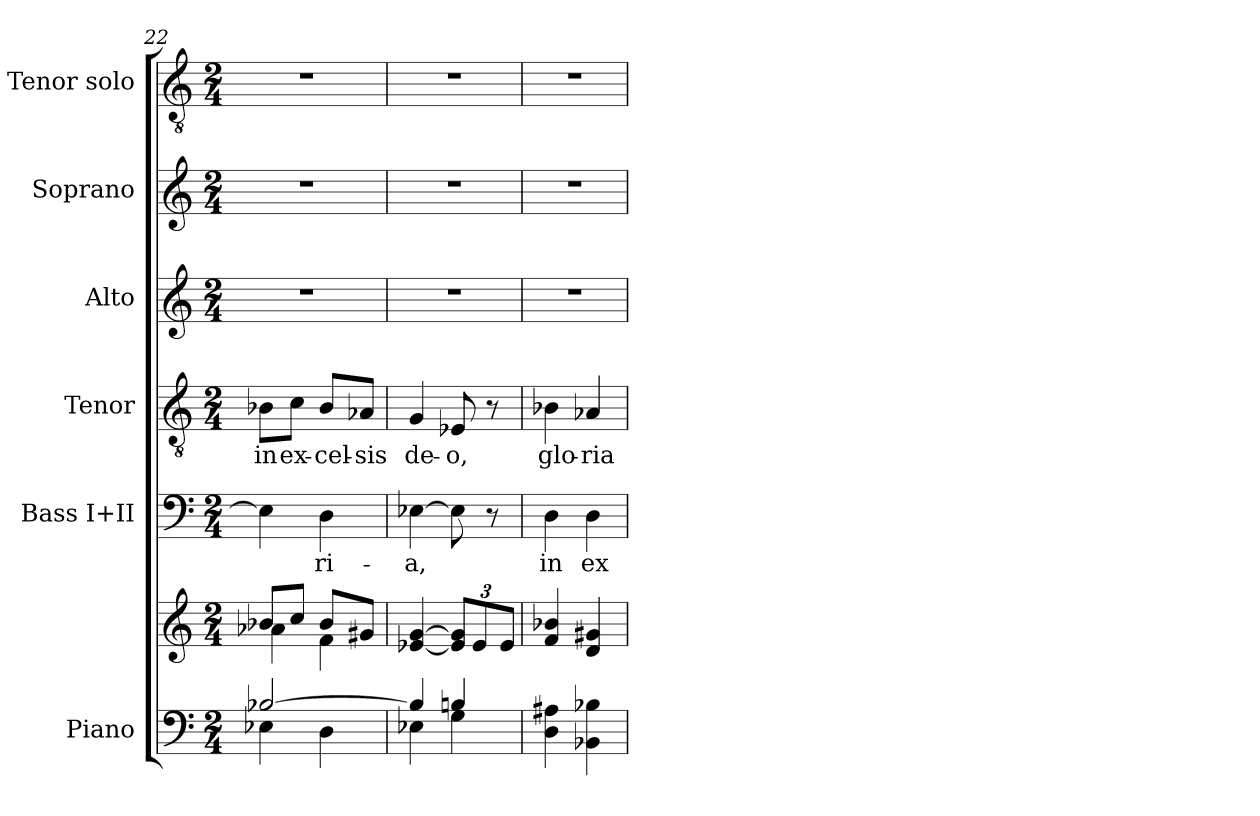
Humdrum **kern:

**kern	**kern	**kern	**text	**kern	**text	**kern	**kern	**kern
*part6	*part6	*part5	*part5	*part4	*part4	*part3	*part2	*part1
*staff7	*staff6	*staff5	*staff5	*staff4	*staff4	*staff3	*staff2	*staff1
*I"Piano	*	*I"Bass I+II	*	*I"Tenor	*	*I"Alto	*I"Soprano	*I"Tenor solo
*I'Pno.	*	*I'B.I+II	*	*I'T.	*	*I'A.	*I'S.	*I'T.s
*clefF4	*clefG2	*clefF4	*	*clefGv2	*	*clefG2	*clefG2	*clefGv2
*k[]	*k[]	*k[]	*	*k[]	*	*k[]	*k[]	*k[]
*M2/4	*M2/4	*M2/4	*	*M2/4	*	*M2/4	*M2/4	*M2/4
=22	=22	=22	=22	=22	=22	=22	=22	=22
*^	*^	*	*	*	*	*	*	*
[2B-X/	4E-X\	8b-X/L	4a-X\	4E-\]	.	8B-X\L	in	2r	2r	2r
.	.	8cc/J	.	.	.	8c\J	ex-	.	.	.
.	4D\	8b-/L	4f\	4D\	-ri-	8B-/L	-cel-	.	.	.
.	.	8g#X/J	.	.	.	8A-X/J	-sis	.	.	.
*	*	*v	*v	*	*	*	*	*	*	*
=23	=23	=23	=23	=23	=23	=23	=23	=23	=23
4B-/]	4E-X\	[4e-X/ [4g/	[4E-X\	-a,	4G/	de-	2r	2r	2r
*	*	*Xbrackettup	*	*	*	*	*	*	*
4Bn/	4G\	12e-/] 12g/]L	8E-\]	.	8E-X/	-o,	.	.	.
.	.	12e-/	.	.	.	.	.	.	.
.	.	.	8r	.	8r	.	.	.	.
.	.	12e-/J	.	.	.	.	.	.	.
*v	*v	*	*	*	*	*	*	*	*
=24	=24	=24	=24	=24	=24	=24	=24	=24
4D\ 4A#X\	4f/ 4b-X/	4D\	in	4B-X\	glo-	2r	2r	2r
4BB-X\ 4B-X\	4d/ 4g#X/	4D\	ex-	4A-X/	-ria	.	.	.
=	=	=	=	=	=	=	=	=
*-	*-	*-	*-	*-	*-	*-	*-	*-
